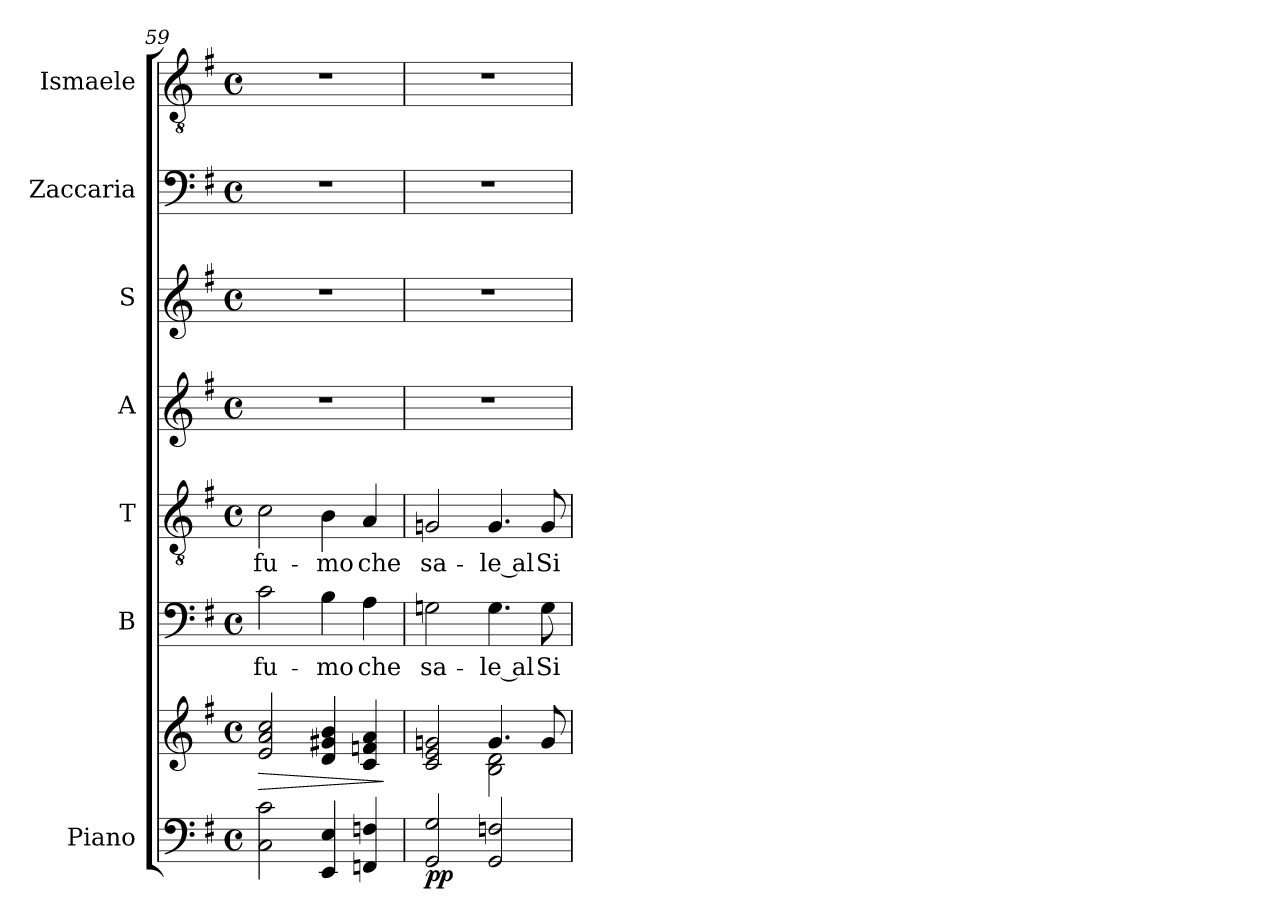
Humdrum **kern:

**kern	**kern	**dynam	**kern	**text	**kern	**text	**kern	**kern	**kern	**kern
*part7	*part7	*part7	*part6	*part6	*part5	*part5	*part4	*part3	*part2	*part1
*staff8	*staff7	*staff7/8	*staff6	*staff6	*staff5	*staff5	*staff4	*staff3	*staff2	*staff1
*I"Piano	*	*	*I"B	*	*I"T	*	*I"A	*I"S	*I"Zaccaria	*I"Ismaele
*I'Pno	*	*	*I'B	*	*I'T	*	*I'A	*I'S	*	*
*clefF4	*clefG2	*	*clefF4	*	*clefGv2	*	*clefG2	*clefG2	*clefF4	*clefGv2
*k[f#]	*k[f#]	*	*k[f#]	*	*k[f#]	*	*k[f#]	*k[f#]	*k[f#]	*k[f#]
*M4/4	*M4/4	*	*M4/4	*	*M4/4	*	*M4/4	*M4/4	*M4/4	*M4/4
*met(c)	*met(c)	*	*met(c)	*	*met(c)	*	*met(c)	*met(c)	*met(c)	*met(c)
=59	=59	=59	=59	=59	=59	=59	=59	=59	=59	=59
!	!	!LO:HP:b	!	!LO:LY:b	!	!LO:LY:b	!	!	!	!
!	!	!LO:DY:n=1:b=2	!	!	!	!	!	!	!	!
!	!	!LO:DY:n=2:b	!	!	!	!	!	!	!	!
2C\ 2c\	2e/ 2a/ 2cc/	> mf mf	2c\	-fu-	2c\	-fu-	1r	1r	1r	1r
!	!	!	!	!LO:LY:b	!	!LO:LY:b	!	!	!	!
4EE/ 4E/	4d/ 4g#X/ 4b/	.	4B\	-mo	4B\	-mo	.	.	.	.
!	!	!	!	!LO:LY:b	!	!LO:LY:b	!	!	!	!
4FFn/ 4Fn/	4c/ 4fn/ 4a/	.	4A\	che	4A/	che	.	.	.	.
.	.	]	.	.	.	.	.	.	.	.
=60	=60	=60	=60	=60	=60	=60	=60	=60	=60	=60
*	*^	*	*	*	*	*	*	*	*	*
!	!	!	!LO:DY:b=2	!	!LO:LY:b	!	!LO:LY:b	!	!	!	!
!	!	!	!LO:DY:n=1:b	!	!	!	!	!	!	!	!
2GG/ 2G/	2c/ 2e/ 2gn/	2rcyy	p p	2Gn\	sa-	2Gn/	sa-	1r	1r	1r	1r
!	!	!	!	!	!LO:LY:b	!	!LO:LY:b	!	!	!	!
2GG/ 2Fn/	4.g/	2B\ 2d\	.	4.G\	le al	4.G/	le al	.	.	.	.
!	!	!	!	!	!LO:LY:b	!	!LO:LY:b	!	!	!	!
.	8g/	.	.	8G\	Si-	8G/	Si-	.	.	.	.
*	*v	*v	*	*	*	*	*	*	*	*	*
=	=	=	=	=	=	=	=	=	=	=
*-	*-	*-	*-	*-	*-	*-	*-	*-	*-	*-
